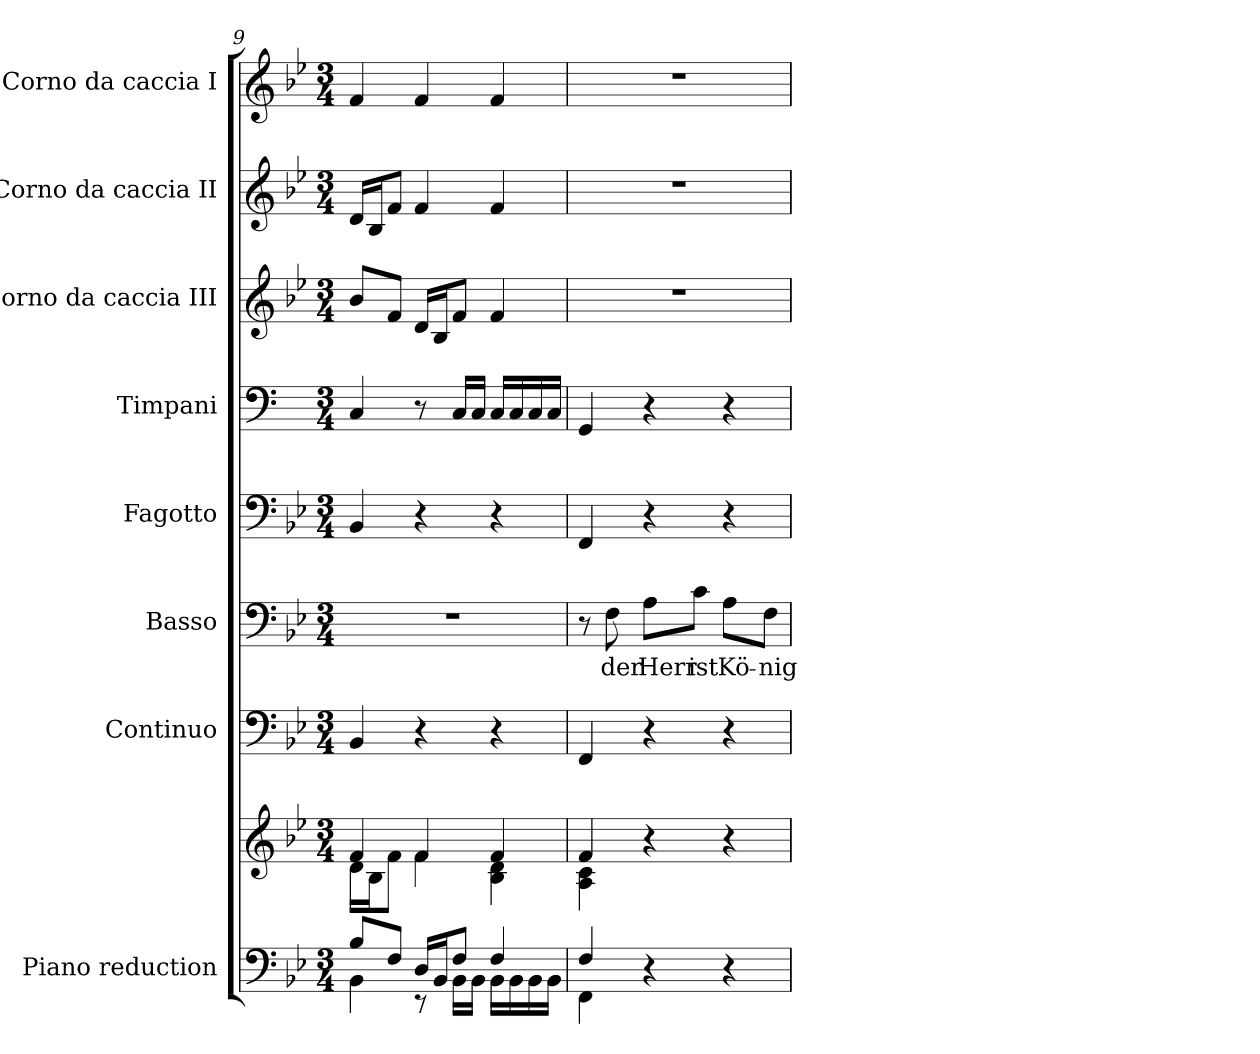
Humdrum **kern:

**kern	**kern	**kern	**kern	**text	**kern	**kern	**kern	**kern	**kern
*part8	*part8	*part7	*part6	*part6	*part5	*part4	*part3	*part2	*part1
*staff9	*staff8	*staff7	*staff6	*staff6	*staff5	*staff4	*staff3	*staff2	*staff1
*I"Piano reduction	*	*I"Continuo	*I"Basso	*	*I"Fagotto	*I"Timpani	*I"Corno da caccia III	*I"Corno da caccia II	*I"Corno da caccia I
*I'Pno	*	*	*	*	*	*I'Timp	*	*	*
*clefF4	*clefG2	*clefF4	*clefF4	*	*clefF4	*clefF4	*clefG2	*clefG2	*clefG2
*	*	*	*	*	*	*ITrd1c2	*ITrd8c14	*ITrd8c14	*ITrd8c14
*k[b-e-]	*k[b-e-]	*k[b-e-]	*k[b-e-]	*	*k[b-e-]	*k[b-e-]	*k[b-e-]	*k[b-e-]	*k[b-e-]
*M3/4	*M3/4	*M3/4	*M3/4	*	*M3/4	*M3/4	*M3/4	*M3/4	*M3/4
=9	=9	=9	=9	=9	=9	=9	=9	=9	=9
*^	*^	*	*	*	*	*	*	*	*
8B-/L	4BB-\	4f/	16d\LL	4BB-/	2.r	.	4BB-/	4BB-/	8B-/L	16D/LL	4F/
.	.	.	16B-\J	.	.	.	.	.	.	16BB-/J	.
8F/J	.	.	8f\J	.	.	.	.	.	8F/J	8F/J	.
16D/LL	8r	4f/	4f\	4r	.	.	4r	8r	16D/LL	4F/	4F/
16BB-/J	.	.	.	.	.	.	.	.	16BB-/J	.	.
8F/J	16BB-\LL	.	.	.	.	.	.	16BB-/LL	8F/J	.	.
.	16BB-\JJ	.	.	.	.	.	.	16BB-/JJ	.	.	.
4F/	16BB-\LL	4f/	4B-\ 4d\	4r	.	.	4r	16BB-/LL	4F/	4F/	4F/
.	16BB-\	.	.	.	.	.	.	16BB-/	.	.	.
.	16BB-\	.	.	.	.	.	.	16BB-/	.	.	.
.	16BB-\JJ	.	.	.	.	.	.	16BB-/JJ	.	.	.
=10	=10	=10	=10	=10	=10	=10	=10	=10	=10	=10	=10
4F/	4FF\	4f/	4A\ 4c\	4FF/	8r	.	4FF/	4FF/	2.r	2.r	2.r
!	!	!	!	!	!	!LO:LY:b	!	!	!	!	!
.	.	.	.	.	8F\	der	.	.	.	.	.
!	!	!	!	!	!	!LO:LY:b	!	!	!	!	!
4r	4ryy	4r	4ryy	4r	8A\L	Herr	4r	4r	.	.	.
!	!	!	!	!	!	!LO:LY:b	!	!	!	!	!
.	.	.	.	.	8c\J	ist	.	.	.	.	.
!	!	!	!	!	!	!LO:LY:b	!	!	!	!	!
4r	4ryy	4r	4ryy	4r	8A\L	Kö-	4r	4r	.	.	.
!	!	!	!	!	!	!LO:LY:b	!	!	!	!	!
.	.	.	.	.	8F\J	-nig	.	.	.	.	.
*v	*v	*	*	*	*	*	*	*	*	*	*
*	*v	*v	*	*	*	*	*	*	*	*
=	=	=	=	=	=	=	=	=	=
*-	*-	*-	*-	*-	*-	*-	*-	*-	*-
